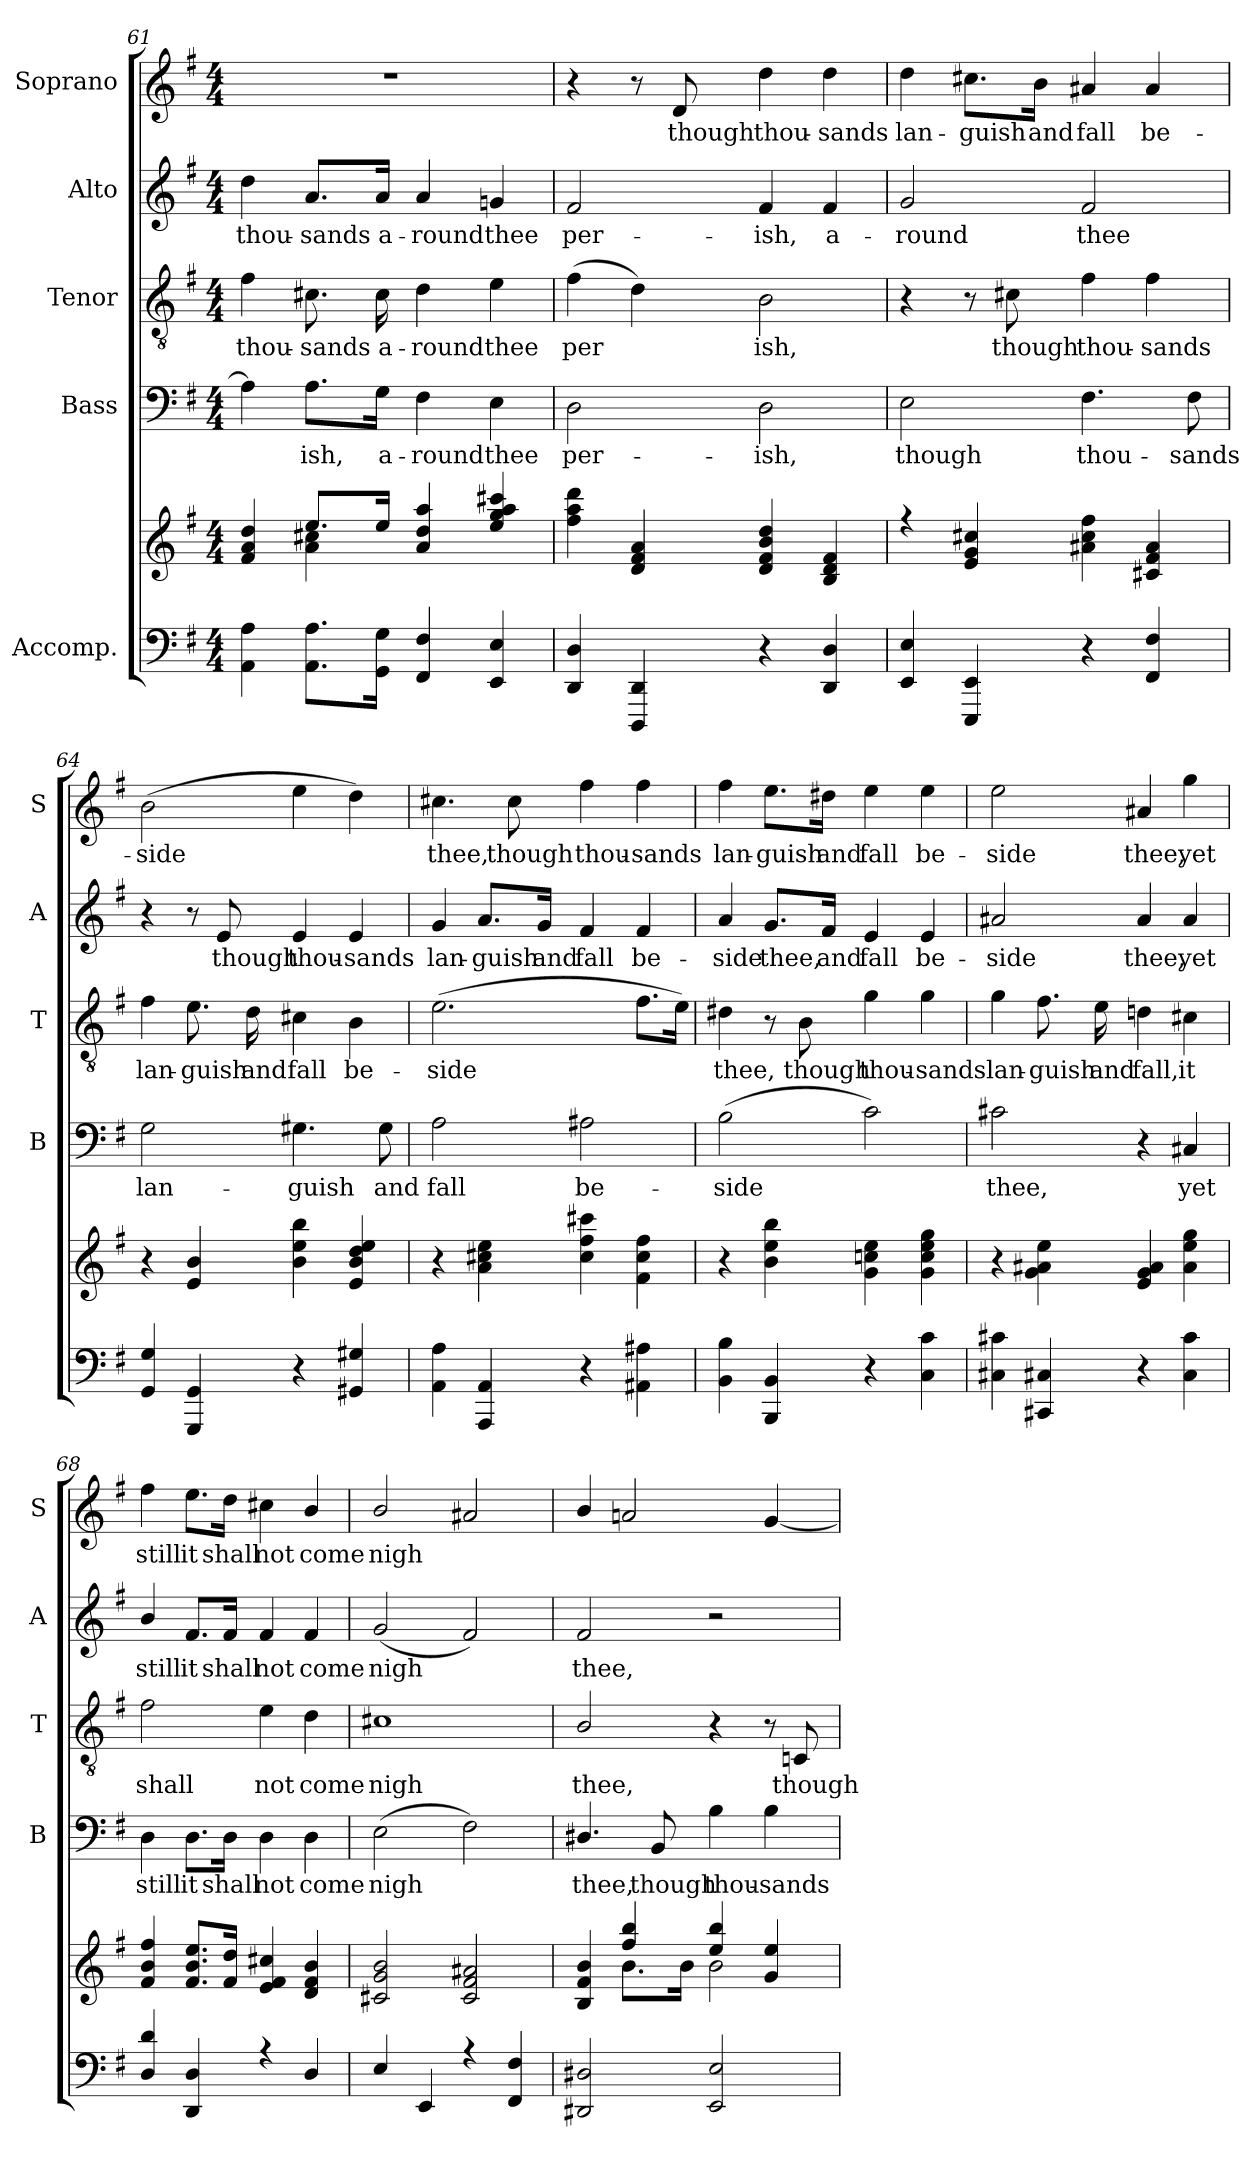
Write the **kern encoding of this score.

**kern	**kern	**kern	**text	**kern	**text	**kern	**text	**kern	**text
*part5	*part5	*part4	*part4	*part3	*part3	*part2	*part2	*part1	*part1
*staff6	*staff5	*staff4	*staff4	*staff3	*staff3	*staff2	*staff2	*staff1	*staff1
*I"Accomp.	*	*I"Bass	*	*I"Tenor	*	*I"Alto	*	*I"Soprano	*
*	*	*I'B	*	*I'T	*	*I'A	*	*I'S	*
*clefF4	*clefG2	*clefF4	*	*clefGv2	*	*clefG2	*	*clefG2	*
*k[f#]	*k[f#]	*k[f#]	*	*k[f#]	*	*k[f#]	*	*k[f#]	*
*G:	*G:	*G:	*	*G:	*	*G:	*	*G:	*
*M4/4	*M4/4	*M4/4	*	*M4/4	*	*M4/4	*	*M4/4	*
=61	=61	=61	=61	=61	=61	=61	=61	=61	=61
*	*^	*	*	*	*	*	*	*	*
!	!	!	!	!	!	!LO:LY:b	!	!LO:LY:b	!	!
4AA\ 4A\	4f#/ 4a/ 4dd/	4ryy	4A\]	.	4f#\	thou-	4dd\	thou-	1r	.
!	!	!	!	!LO:LY:b	!	!LO:LY:b	!	!LO:LY:b	!	!
8.AA\ 8.A\L	8.ee/L	4a\ 4cc#X\	8.A\L	ish,	8.c#X\	-sands	8.a/L	-sands	.	.
!	!	!	!	!LO:LY:b	!	!LO:LY:b	!	!LO:LY:b	!	!
16GG\ 16G\Jk	16ee/Jk	.	16G\Jk	a-	16c#\	a-	16a/Jk	a-	.	.
!	!	!	!	!LO:LY:b	!	!LO:LY:b	!	!LO:LY:b	!	!
4FF#/ 4F#/	4a/ 4dd/ 4aa/	2ryy	4F#\	-round	4d\	-round	4a/	-round	.	.
!	!	!	!	!LO:LY:b	!	!LO:LY:b	!	!LO:LY:b	!	!
4EE/ 4E/	4ee/ 4gg/ 4aa/ 4ccc#X/	.	4E\	thee	4e\	thee	4gni/	thee	.	.
=62	=62	=62	=62	=62	=62	=62	=62	=62	=62	=62
!	!	!	!	!LO:LY:b	!	!LO:LY:b	!	!LO:LY:b	!	!
4DD/ 4D/	4ff#\ 4aa\ 4ddd\	1ryy	2D\	per-	(>4f#\	per­	2f#/	per-	4r	.
4DDD/ 4DD/	4d/ 4f#/ 4a/	.	.	.	4d\)	.	.	.	8r	.
!	!	!	!	!	!	!	!	!	!	!LO:LY:b
.	.	.	.	.	.	.	.	.	8d/	though
!	!	!	!	!LO:LY:b	!	!LO:LY:b	!	!LO:LY:b	!	!LO:LY:b
4r	4d/ 4f#/ 4b/ 4dd/	.	2D\	-ish,	2B\	ish,	4f#/	-ish,	4dd\	thou-
!	!	!	!	!	!	!	!	!LO:LY:b	!	!LO:LY:b
4DD/ 4D/	4B/ 4d/ 4f#/	.	.	.	.	.	4f#/	a-	4dd\	-sands
=63	=63	=63	=63	=63	=63	=63	=63	=63	=63	=63
!	!	!	!	!LO:LY:b	!	!	!	!LO:LY:b	!	!LO:LY:b
4EE/ 4E/	4r	1ryy	2E\	though	4r	.	2g/	-round	4dd\	lan-
!	!	!	!	!	!	!	!	!	!	!LO:LY:b
4EEE/ 4EE/	4e/ 4g/ 4cc#X/	.	.	.	8r	.	.	.	8.cc#X\L	-guish
!	!	!	!	!	!	!LO:LY:b	!	!	!	!
.	.	.	.	.	8c#X\	though	.	.	.	.
!	!	!	!	!	!	!	!	!	!	!LO:LY:b
.	.	.	.	.	.	.	.	.	16b\Jk	and
!	!	!	!	!LO:LY:b	!	!LO:LY:b	!	!LO:LY:b	!	!LO:LY:b
4r	4a#X\ 4cc#\ 4ff#\	.	4.F#\	thou-	4f#\	thou-	2f#/	thee	4a#X/	fall
!	!	!	!	!	!	!LO:LY:b	!	!	!	!LO:LY:b
4FF#/ 4F#/	4c#X/ 4f#/ 4a#/	.	.	.	4f#\	-sands	.	.	4a#/	be-
!	!	!	!	!LO:LY:b	!	!	!	!	!	!
.	.	.	8F#\	-sands	.	.	.	.	.	.
*	*v	*v	*	*	*	*	*	*	*	*
!!LO:LB:g=z
=64	=64	=64	=64	=64	=64	=64	=64	=64	=64
!	!	!	!LO:LY:b	!	!LO:LY:b	!	!	!	!LO:LY:b
4GG/ 4G/	4r	2G\	lan-	4f#\	lan-	4r	.	(>2b\	-side
!	!	!	!	!	!LO:LY:b	!	!	!	!
4GGG/ 4GG/	4e/ 4b/	.	.	8.e\	-guish	8r	.	.	.
!	!	!	!	!	!	!	!LO:LY:b	!	!
.	.	.	.	.	.	8e/	though	.	.
!	!	!	!	!	!LO:LY:b	!	!	!	!
.	.	.	.	16d\	and	.	.	.	.
!	!	!	!LO:LY:b	!	!LO:LY:b	!	!LO:LY:b	!	!
4r	4b\ 4ee\ 4bb\	4.G#X\	-guish	4c#X\	fall	4e/	thou-	4ee\	.
!	!	!	!	!	!LO:LY:b	!	!LO:LY:b	!	!
4GG#X/ 4G#X/	4e/ 4b/ 4dd/ 4ee/	.	.	4B\	be-	4e/	-sands	4dd\)	.
!	!	!	!LO:LY:b	!	!	!	!	!	!
.	.	8G#\	and	.	.	.	.	.	.
=65	=65	=65	=65	=65	=65	=65	=65	=65	=65
!	!	!	!LO:LY:b	!	!LO:LY:b	!	!LO:LY:b	!	!LO:LY:b
4AA\ 4A\	4r	2A\	fall	(>2.e\	-side	4g/	lan-	4.cc#X\	thee,
!	!	!	!	!	!	!	!LO:LY:b	!	!
4AAA/ 4AA/	4a\ 4cc#X\ 4ee\	.	.	.	.	8.a/L	-guish	.	.
!	!	!	!	!	!	!	!	!	!LO:LY:b
.	.	.	.	.	.	.	.	8cc#\	though
!	!	!	!	!	!	!	!LO:LY:b	!	!
.	.	.	.	.	.	16g/Jk	and	.	.
!	!	!	!LO:LY:b	!	!	!	!LO:LY:b	!	!LO:LY:b
4r	4cc#i\ 4ff#\ 4ccc#X\	2A#X\	be-	.	.	4f#/	fall	4ff#\	thou-
!	!	!	!	!	!	!	!LO:LY:b	!	!LO:LY:b
4AA#X\ 4A#X\	4f#\ 4cc#\ 4ff#\	.	.	8.f#\L	.	4f#/	be-	4ff#\	-sands
.	.	.	.	16e\Jk)	.	.	.	.	.
=66	=66	=66	=66	=66	=66	=66	=66	=66	=66
!	!	!	!LO:LY:b	!	!LO:LY:b	!	!LO:LY:b	!	!LO:LY:b
4BB\ 4B\	4r	(>2B\	-side	4d#X\	thee,	4a/	-side	4ff#\	lan-
!	!	!	!	!	!	!	!LO:LY:b	!	!LO:LY:b
4BBB/ 4BB/	4b\ 4ee\ 4bb\	.	.	8r	.	8.g/L	thee,	8.ee\L	-guish
!	!	!	!	!	!LO:LY:b	!	!	!	!
.	.	.	.	8B\	though	.	.	.	.
!	!	!	!	!	!	!	!LO:LY:b	!	!LO:LY:b
.	.	.	.	.	.	16f#/Jk	and	16dd#X\Jk	and
!	!	!	!	!	!LO:LY:b	!	!LO:LY:b	!	!LO:LY:b
4r	4g\ 4ccni\ 4ee\	2c\)	.	4g\	thou-	4e/	fall	4ee\	fall
!	!	!	!	!	!LO:LY:b	!	!LO:LY:b	!	!LO:LY:b
4C\ 4c\	4g\ 4cc\ 4ee\ 4gg\	.	.	4g\	-sands	4e/	be-	4ee\	be-
=67	=67	=67	=67	=67	=67	=67	=67	=67	=67
!	!	!	!LO:LY:b	!	!LO:LY:b	!	!LO:LY:b	!	!LO:LY:b
4C#X\ 4c#X\	4r	2c#X\	thee,	4g\	lan-	2a#X/	-side	2ee\	-side
!	!	!	!	!	!LO:LY:b	!	!	!	!
4CC#X/ 4C#X/	4g\ 4a#X\ 4ee\	.	.	8.f#\	-guish	.	.	.	.
!	!	!	!	!	!LO:LY:b	!	!	!	!
.	.	.	.	16e\	and	.	.	.	.
!	!	!	!	!	!LO:LY:b	!	!LO:LY:b	!	!LO:LY:b
4r	4e/ 4g/ 4a#/	4r	.	4dni\	fall,	4a#/	thee,	4a#X/	thee,
!	!	!	!LO:LY:b	!	!LO:LY:b	!	!LO:LY:b	!	!LO:LY:b
4C#\ 4c#\	4a#\ 4ee\ 4gg\	4C#X/	yet	4c#X\	it	4a#/	yet	4gg\	yet
!!LO:LB:g=z
=68	=68	=68	=68	=68	=68	=68	=68	=68	=68
*^	*^	*	*	*	*	*	*	*	*
!	!	!	!	!	!LO:LY:b	!	!LO:LY:b	!	!LO:LY:b	!	!LO:LY:b
4D/ 4d/	1ryy	4f#/ 4b/ 4ff#/	1ryy	4D\	still	2f#\	shall	4b/	still	4ff#\	still
!	!	!	!	!	!LO:LY:b	!	!	!	!LO:LY:b	!	!LO:LY:b
4DD/ 4D/	.	8.f#/ 8.b/ 8.ee/L	.	8.D\L	it	.	.	8.f#/L	it	8.ee\L	it
!	!	!	!	!	!LO:LY:b	!	!	!	!LO:LY:b	!	!LO:LY:b
.	.	16f#/ 16dd/Jk	.	16D\Jk	shall	.	.	16f#/Jk	shall	16dd\Jk	shall
!	!	!	!	!	!LO:LY:b	!	!LO:LY:b	!	!LO:LY:b	!	!LO:LY:b
4r	.	4e/ 4f#/ 4cc#X/	.	4D\	not	4e\	not	4f#/	not	4cc#X\	not
!	!	!	!	!	!LO:LY:b	!	!LO:LY:b	!	!LO:LY:b	!	!LO:LY:b
4D/	.	4d/ 4f#/ 4b/	.	4D\	come	4d\	come	4f#/	come	4b/	come
=69	=69	=69	=69	=69	=69	=69	=69	=69	=69	=69	=69
!	!	!	!	!	!LO:LY:b	!	!LO:LY:b	!	!LO:LY:b	!	!LO:LY:b
4E/	1ryy	2c#X/ 2g/ 2b/	1ryy	(>2E\	nigh	1c#X	nigh	(<2g/	nigh	2b/	nigh
4EE/	.	.	.	.	.	.	.	.	.	.	.
4r	.	2c#/ 2f#/ 2a#X/	.	2F#\)	.	.	.	2f#/)	.	2a#X/	.
4FF#/ 4F#/	.	.	.	.	.	.	.	.	.	.	.
=70	=70	=70	=70	=70	=70	=70	=70	=70	=70	=70	=70
!	!	!	!	!	!LO:LY:b	!	!LO:LY:b	!	!LO:LY:b	!	!
2DD#X/ 2D#X/	1ryy	4B/ 4f#/ 4b/	4ryy	4.D#X/	thee,	2B/	thee,	2f#/	thee,	4b/	.
.	.	4ff#/ 4bb/	8.b\L	.	.	.	.	.	.	2ani/	.
!	!	!	!	!	!LO:LY:b	!	!	!	!	!	!
.	.	.	.	8BB/	though	.	.	.	.	.	.
.	.	.	16b\Jk	.	.	.	.	.	.	.	.
!	!	!	!	!	!LO:LY:b	!	!	!	!	!	!
2EE/ 2E/	.	4ee/ 4bb/	2b\	4B\	thou-	4r	.	2r	.	.	.
!	!	!	!	!	!LO:LY:b	!	!	!	!	!	!
.	.	4g/ 4ee/	.	4B\	-sands	8r	.	.	.	[4g/	.
!	!	!	!	!	!	!	!LO:LY:b	!	!	!	!
.	.	.	.	.	.	8Cni/	though	.	.	.	.
*v	*v	*	*	*	*	*	*	*	*	*	*
*	*v	*v	*	*	*	*	*	*	*	*
=	=	=	=	=	=	=	=	=	=
*-	*-	*-	*-	*-	*-	*-	*-	*-	*-
